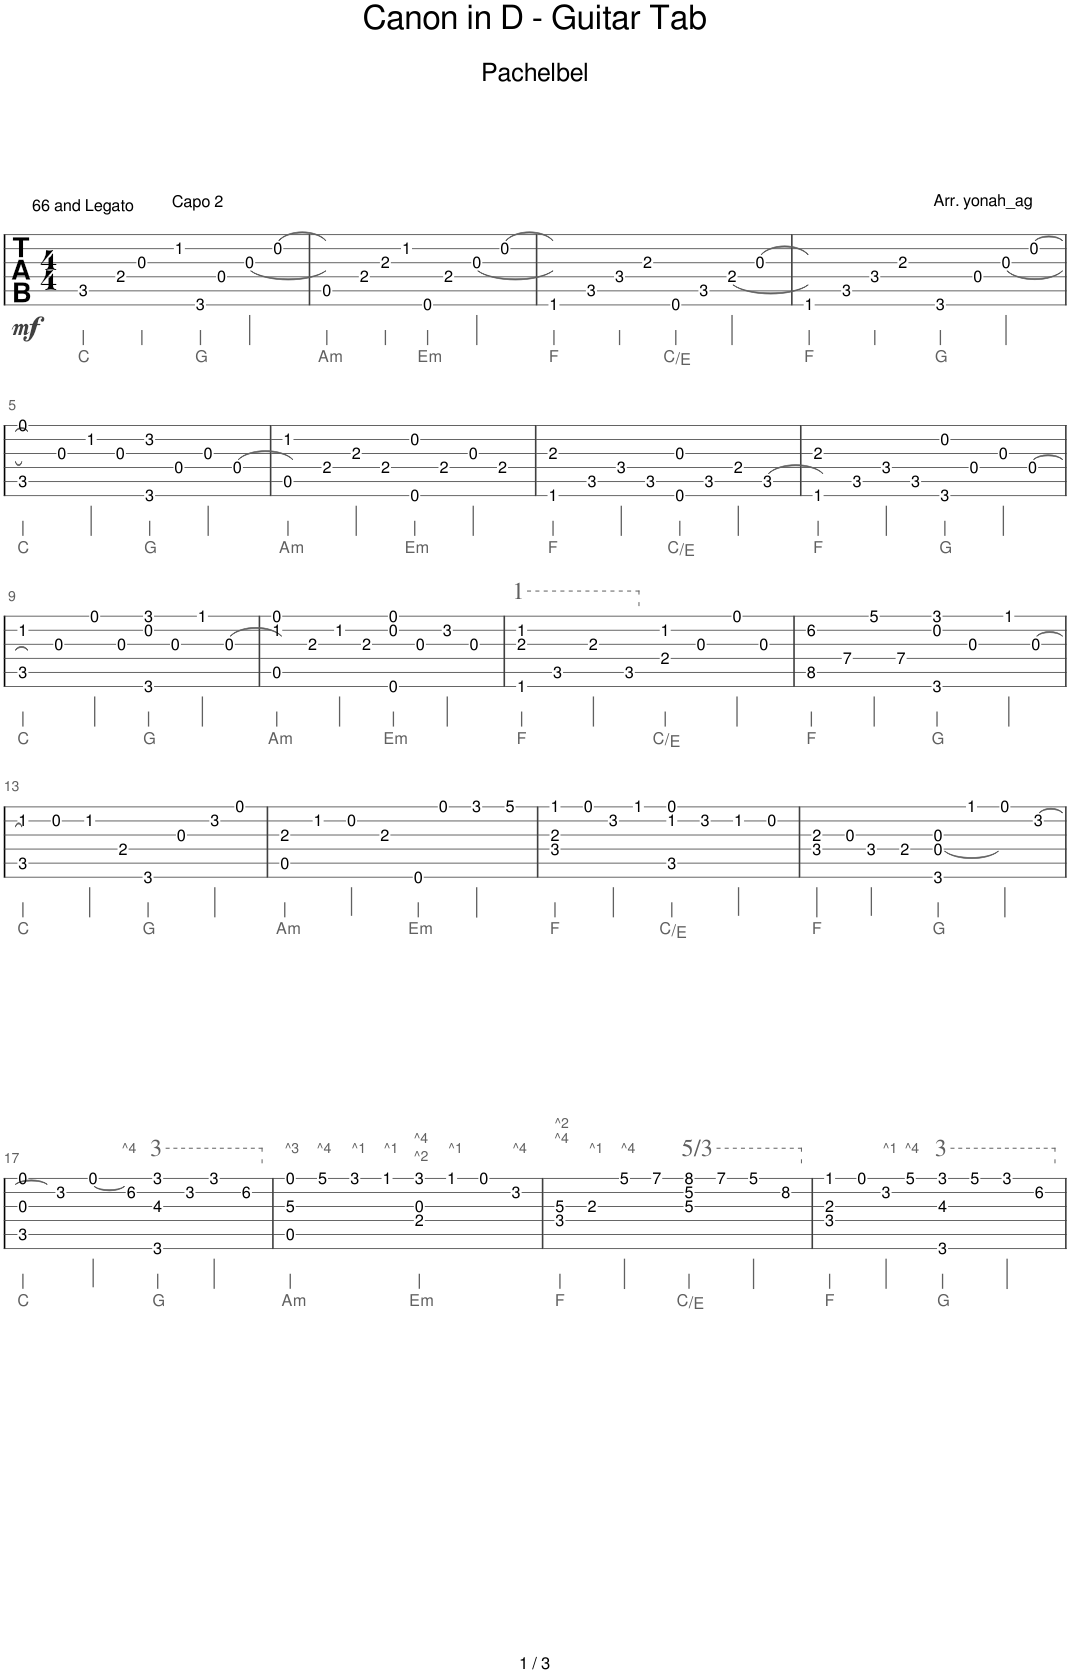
**kern	**dynam	**harte
*part1	*part1	*part1
*staff1	*staff1	*
*I"Guitar	*	*
*I'Guitar	*	*
*stria6	*	*
*	*	*
*Trd6c10	*	*
*k[]	*	*
*M4/4	*	*
=1	=1	=1
*^	*	*
*	*^	*	*
*	*	*^	*	*
!	!	!	!	!LO:DY:b	!
4r	4ryy	8r	2c\	mf	C:maj
!	!	!LO:TX:a:t=66 and Legato	!	!	!
.	.	2e	.	.	.
8r	2g\	.	.	.	.
!LO:TX:a:t=Capo 2	!	!	!	!	!
2cc	.	.	.	.	.
.	.	.	2G\	.	G:maj
.	.	4d	.	.	.
.	[4g\	.	.	.	.
[8b	.	8r	.	.	.
=2	=2	=2	=2	=2	=2
!	!	!	!	!	!LO:H:kt=m
4.b]	4g]	8r	2A\	.	A:min
.	.	2e	.	.	.
.	2a\	.	.	.	.
2cc	.	.	.	.	.
!	!	!	!	!	!LO:H:kt=m
.	.	.	2E\	.	E:min
.	.	4e	.	.	.
.	[4g\	.	.	.	.
[8b	.	8r	.	.	.
=3	=3	=3	=3	=3	=3
4.b]	4g]	8r	2F\	.	F:maj
.	.	4c	.	.	.
.	2f\	.	.	.	.
2a	.	4r	.	.	.
.	.	.	2E\	.	C:maj/3
.	.	4c	.	.	.
.	[4e\	.	.	.	.
[8g	.	8r	.	.	.
=4	=4	=4	=4	=4	=4
4.g]	4e]	8r	2F\	.	F:maj
.	.	4c	.	.	.
.	2f\	.	.	.	.
2a	.	8r	.	.	.
!	!	!LO:TX:a:t=Arr. yonah_ag	!	!	!
.	.	8r	2G\	.	G:maj
.	.	4d	.	.	.
.	[4g\	.	.	.	.
[8b	.	8r	.	.	.
!!LO:LB:g=z	!!	!!	!!
=5	=5	=5	=5	=5	=5
2b]	4g]	8r	2c\ 2ee\	.	C:maj
.	.	4g	.	.	.
.	4cc\	.	.	.	.
.	.	4g	.	.	.
2r	4r	.	2G\ 2dd\	.	G:maj
.	.	4d	.	.	.
.	4g\	.	.	.	.
.	.	[8d	.	.	.
=6	=6	=6	=6	=6	=6
!	!	!	!	!	!LO:H:kt=m
1r	4r	8d]	2A\ 2cc\	.	A:min
.	.	4e	.	.	.
.	4a\	.	.	.	.
.	.	4e	.	.	.
!	!	!	!	!	!LO:H:kt=m
.	4r	.	2E\ 2b\	.	E:min
.	.	4e	.	.	.
.	4g\	.	.	.	.
.	.	8e	.	.	.
=7	=7	=7	=7	=7	=7
1r	4r	8r	2F\ 2a\	.	F:maj
.	.	4c	.	.	.
.	4f\	.	.	.	.
.	.	4c	.	.	.
.	4r	.	2E\ 2g\	.	C:maj/3
.	.	4c	.	.	.
.	4e\	.	.	.	.
.	.	[8c	.	.	.
=8	=8	=8	=8	=8	=8
1r	4r	8c]	2F\ 2a\	.	F:maj
.	.	4c	.	.	.
.	4f\	.	.	.	.
.	.	4c	.	.	.
.	4r	.	2G\ 2b\	.	G:maj
.	.	4d	.	.	.
.	4g\	.	.	.	.
.	.	[8d	.	.	.
!!LO:LB:g=z	!!	!!	!!
=9	=9	=9	=9	=9	=9
8d]	4r	8r	2c\ 2cc\	.	C:maj
8r	.	4g	.	.	.
4r	4ee\	.	.	.	.
.	.	4g	.	.	.
2r	4gg	.	2G\ 2b\	.	G:maj
.	.	4g	.	.	.
.	4ff\	.	.	.	.
.	.	[8g	.	.	.
=10	=10	=10	=10	=10	=10
!	!	!	!	!	!LO:H:kt=m
1r	4cc	8g]	2A\ 2ee\	.	A:min
.	.	4a	.	.	.
.	4cc\	.	.	.	.
.	.	4a	.	.	.
!	!	!	!	!	!LO:H:kt=m
.	4b	.	2E\ 2ee\	.	E:min
.	.	4g	.	.	.
.	4dd\	.	.	.	.
.	.	8g	.	.	.
=11	=11	=11	=11	=11	=11
!LO:TX:a:t=1	!	!	!	!	!
1r	4a	8r	2F\ 2cc\	.	F:maj
.	.	8c	.	.	.
.	4a\	8r	.	.	.
.	.	8c	.	.	.
.	8r	8r	2e\ 2cc\	.	C:maj/3
.	8r	4g	.	.	.
.	4ee\	.	.	.	.
.	.	8g	.	.	.
=12	=12	=12	=12	=12	=12
2r	[4ff	8r	2f\	.	F:maj
.	.	4a	.	.	.
.	4ff\] 4aa\	.	.	.	.
.	.	8a	.	.	.
4gg	8r	8r	2G\ 2b\	.	G:maj
.	8r	4g	.	.	.
4r	4ff\	.	.	.	.
.	.	[8g	.	.	.
!!LO:LB:g=z	!!	!!	!!
=13	=13	=13	=13	=13	=13
8ccL	4r	8g]	2c\	.	C:maj
8bJ	.	8r	.	.	.
4r	4cc\	8r	.	.	.
.	.	4e	.	.	.
2r	8r	.	2G\	.	G:maj
.	8r	4g	.	.	.
.	4dd\	.	.	.	.
.	.	8ee	.	.	.
=14	=14	=14	=14	=14	=14
!	!	!	!	!	!LO:H:kt=m
1r	8r	4a	2A\	.	A:min
.	8ccL	.	.	.	.
.	8b\J	8r	.	.	.
.	8r	4a	.	.	.
!	!	!	!	!	!LO:H:kt=m
.	4r	.	2E\	.	E:min
.	.	8ee	.	.	.
.	8gg\	8r	.	.	.
.	8r	8aa	.	.	.
=15	=15	=15	=15	=15	=15
1r	4a	8ff	2f\	.	F:maj
.	.	4ee	.	.	.
.	4dd\	.	.	.	.
.	.	8ff	.	.	.
.	8ccL	2ee	2c\	.	C:maj/3
.	8dd	.	.	.	.
.	8cc\	.	.	.	.
.	8bJ	.	.	.	.
=16	=16	=16	=16	=16	=16
2r	4r	8a	4f\	.	F:maj
.	.	4.g	.	.	.
.	8f\L	.	8r	.	.
.	8eJ	.	8r	.	.
8r	[4d	2g	2G\	.	G:maj
8ff	.	.	.	.	.
8r	4d\] 4ee\	.	.	.	.
[8dd	.	.	.	.	.
!!LO:LB:g=z	!!	!!	!!
=17	=17	=17	=17	=17	=17
8dd]	8g 8ee	8r	2c\	.	C:maj
4r	8r	8dd	.	.	.
.	[8ee\L	8r	.	.	.
!LO:TX:a:color=#606060:t=^4	!	!	!	!	!
8ff	8eeJ]	8r	.	.	.
!LO:TX:a:t=3	!	!	!	!	!
4gg	4r	8r	2G\ 2b\	.	G:maj
.	.	4dd	.	.	.
8r	4gg\	.	.	.	.
8r	.	8ff	.	.	.
=18	=18	=18	=18	=18	=18
!LO:TX:a:color=#606060:t=^3	!	!	!	!	!LO:H:kt=m
8eeL	4cc	8r	2A\	.	A:min
!LO:TX:a:color=#606060:t=^4	!	!	!	!	!
8aa	.	8r	.	.	.
!LO:TX:a:color=#606060:t=^1	!	!	!	!	!
8gg	4r	8r	.	.	.
!LO:TX:a:color=#606060:t=^1	!	!	!	!	!
8ffJ	.	8r	.	.	.
!LO:TX:a:color=#606060:t=^2	!	!	!	!	!
!LO:TX:a:color=#606060:t=^4	!	!	!	!	!LO:H:kt=m
8ggL	4g	8r	2e\	.	E:min
!LO:TX:a:color=#606060:t=^1	!	!	!	!	!
8ffJ	.	8r	.	.	.
4ee	4r	8r	.	.	.
!	!	!LO:TX:a:color=#606060:t=^4	!	!	!
.	.	8dd	.	.	.
=19	=19	=19	=19	=19	=19
!LO:TX:a:color=#606060:t=^4	!	!	!	!	!
!LO:TX:a:color=#606060:t=^2	!	!	!	!	!
8cc	4r	8r	2f\	.	F:maj
!LO:TX:a:color=#606060:t=^1	!	!	!	!	!
8r	.	4a	.	.	.
!LO:TX:a:color=#606060:t=^4	!	!	!	!	!
4r	8aa\	.	.	.	.
.	8r	8bb	.	.	.
!LO:TX:a:t=5/3	!	!	!	!	!
8cccL	4r	4.ee	2cc\	.	C:maj/3
8bbJ	.	.	.	.	.
8r	8aa\	.	.	.	.
8r	8r	8gg	.	.	.
=20	=20	=20	=20	=20	=20
1r	4r	8a 8ff	2f\	.	F:maj
.	.	4ee	.	.	.
!	!LO:TX:a:color=#606060:t=^1	!	!	!	!
.	4dd\	.	.	.	.
!	!	!LO:TX:a:color=#606060:t=^4	!	!	!
.	.	8aa	.	.	.
!	!LO:TX:a:t=3	!	!	!	!
.	4r	8ggL	2G\ 2b\	.	G:maj
.	.	8aaJ	.	.	.
.	8gg\	8r	.	.	.
.	8r	8ff	.	.	.
*v	*v	*v	*v	*	*
=	=	=
*-	*-	*-
